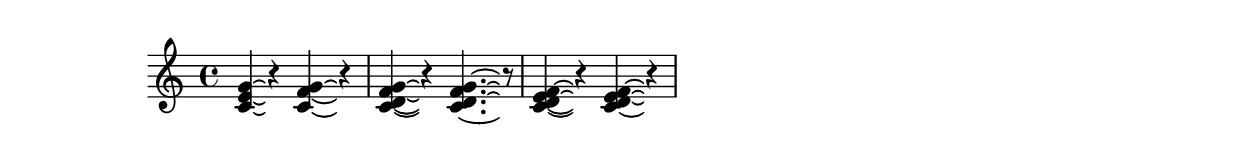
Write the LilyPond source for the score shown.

%% Do not edit this file; it is automatically
%% generated from LSR http://lsr.dsi.unimi.it
%% This file is in the public domain.
\version "2.13.4"

\header {
  lsrtags = "expressive-marks, keyboards, fretted-strings"

  texidoc = "
Laissez vibrer ties have a fixed size. Their formatting can be tuned
using @code{'tie-configuration}.

"
  doctitle = "Laissez vibrer ties"
} % begin verbatim

\relative c' {
  <c e g>4\laissezVibrer r <c f g>\laissezVibrer r
  <c d f g>4\laissezVibrer r <c d f g>4.\laissezVibrer r8

  <c d e f>4\laissezVibrer r
  \override LaissezVibrerTieColumn #'tie-configuration
     = #`((-7 . ,DOWN)
          (-5 . ,DOWN)
          (-3 . ,UP)
          (-1 . ,UP))
  <c d e f>4\laissezVibrer r
}

